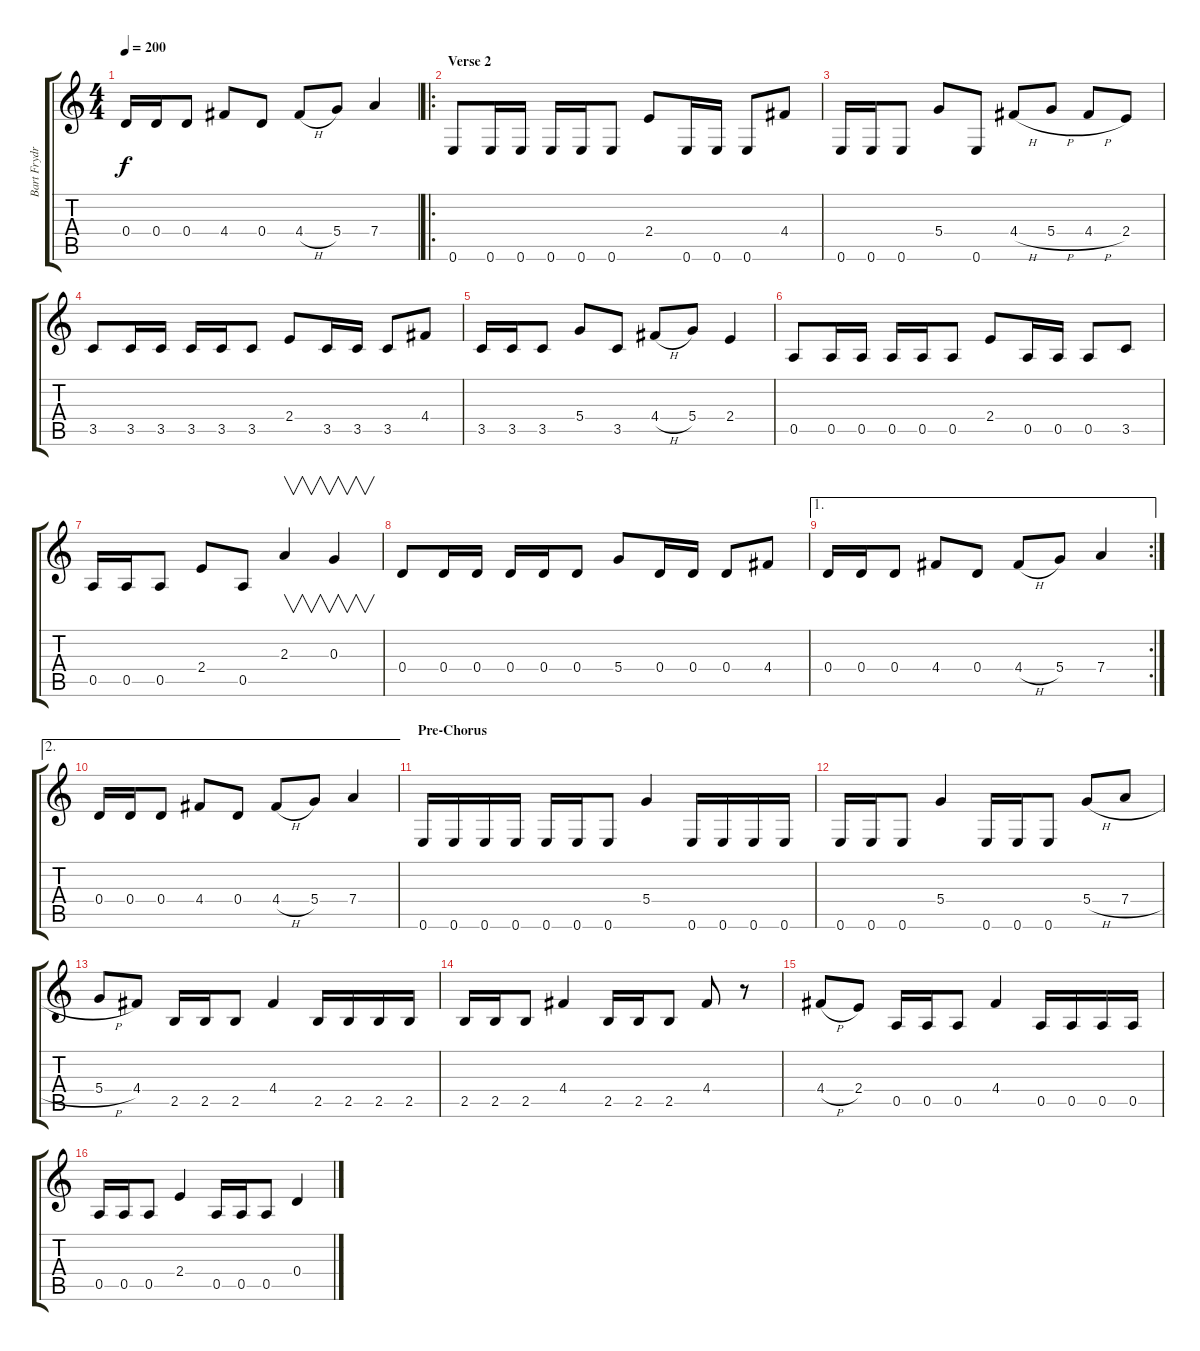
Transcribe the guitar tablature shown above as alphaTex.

\track ("Bart Frydrychowicz" "Bart Frydr") {instrument distortionguitar}
\staff {score tabs}
\tuning (E4 B3 G3 D3 A2 E2) {hide}
\ts (4 4)
\tempo 200
\clef g2
\ks c
0.4.16{dy f} 0.4.16 0.4.8 4.4.8 0.4.8 4.4{h}.8 5.4.8 7.4.4 |
\ro
\section ("" "Verse 2")
0.6.8 0.6.16 0.6.16 0.6.16 0.6.16 0.6.8 2.4.8 0.6.16 0.6.16 0.6.8 4.4.8 |
0.6.16 0.6.16 0.6.8 5.4.8 0.6.8 4.4{h}.8 5.4{h}.8 4.4{h}.8 2.4.8 |
3.5.8 3.5.16 3.5.16 3.5.16 3.5.16 3.5.8 2.4.8 3.5.16 3.5.16 3.5.8 4.4.8 |
3.5.16 3.5.16 3.5.8 5.4.8 3.5.8 4.4{h}.8 5.4.8 2.4.4 |
0.5.8 0.5.16 0.5.16 0.5.16 0.5.16 0.5.8 2.4.8 0.5.16 0.5.16 0.5.8 3.5.8 |
0.5.16 0.5.16 0.5.8 2.4.8 0.5.8 2.3.4{v} 0.3.4{v} |
0.4.8 0.4.16 0.4.16 0.4.16 0.4.16 0.4.8 5.4.8 0.4.16 0.4.16 0.4.8 4.4.8 |
\ae 1
\rc 2
0.4.16 0.4.16 0.4.8 4.4.8 0.4.8 4.4{h}.8 5.4.8 7.4.4 |
\ae 2
0.4.16 0.4.16 0.4.8 4.4.8 0.4.8 4.4{h}.8 5.4.8 7.4.4 |
\section ("" "Pre-Chorus")
0.6.16 0.6.16 0.6.16 0.6.16 0.6.16 0.6.16 0.6.8 5.4.4 0.6.16 0.6.16 0.6.16 0.6.16 |
0.6.16 0.6.16 0.6.8 5.4.4 0.6.16 0.6.16 0.6.8 5.4{h}.8 7.4{h}.8 |
5.4{h}.8 4.4.8 2.5.16 2.5.16 2.5.8 4.4.4 2.5.16 2.5.16 2.5.16 2.5.16 |
2.5.16 2.5.16 2.5.8 4.4.4 2.5.16 2.5.16 2.5.8 4.4.8 r.8 |
4.4{h}.8 2.4.8 0.5.16 0.5.16 0.5.8 4.4.4 0.5.16 0.5.16 0.5.16 0.5.16 |
0.5.16 0.5.16 0.5.8 2.4.4 0.5.16 0.5.16 0.5.8 0.4.4
